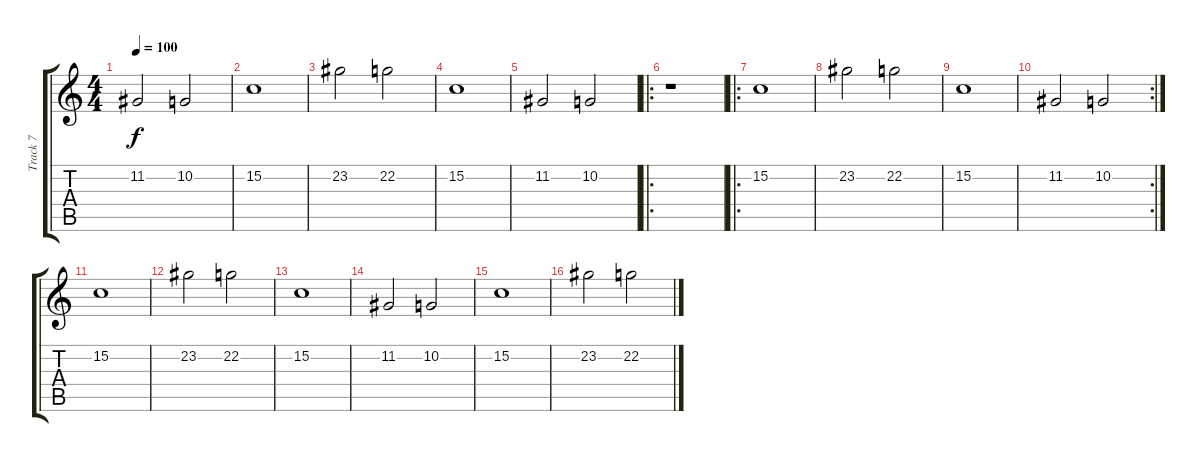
\track ("Track 7" "Track 7") {instrument choiraahs}
\staff {score tabs}
\tuning (D4 A3 F3 C3 G2 C2) {hide}
\ts (4 4)
\tempo 100
\clef g2
\ks c
11.2.2{dy f} 10.2.2 |
15.2.1 |
23.2.2 22.2.2 |
15.2.1 |
11.2.2 10.2.2 |
\ro
r.1 |
\ro
15.2.1 |
23.2.2 22.2.2 |
15.2.1 |
\rc 2
11.2.2 10.2.2 |
15.2.1 |
23.2.2 22.2.2 |
15.2.1 |
11.2.2 10.2.2 |
15.2.1 |
23.2.2 22.2.2
